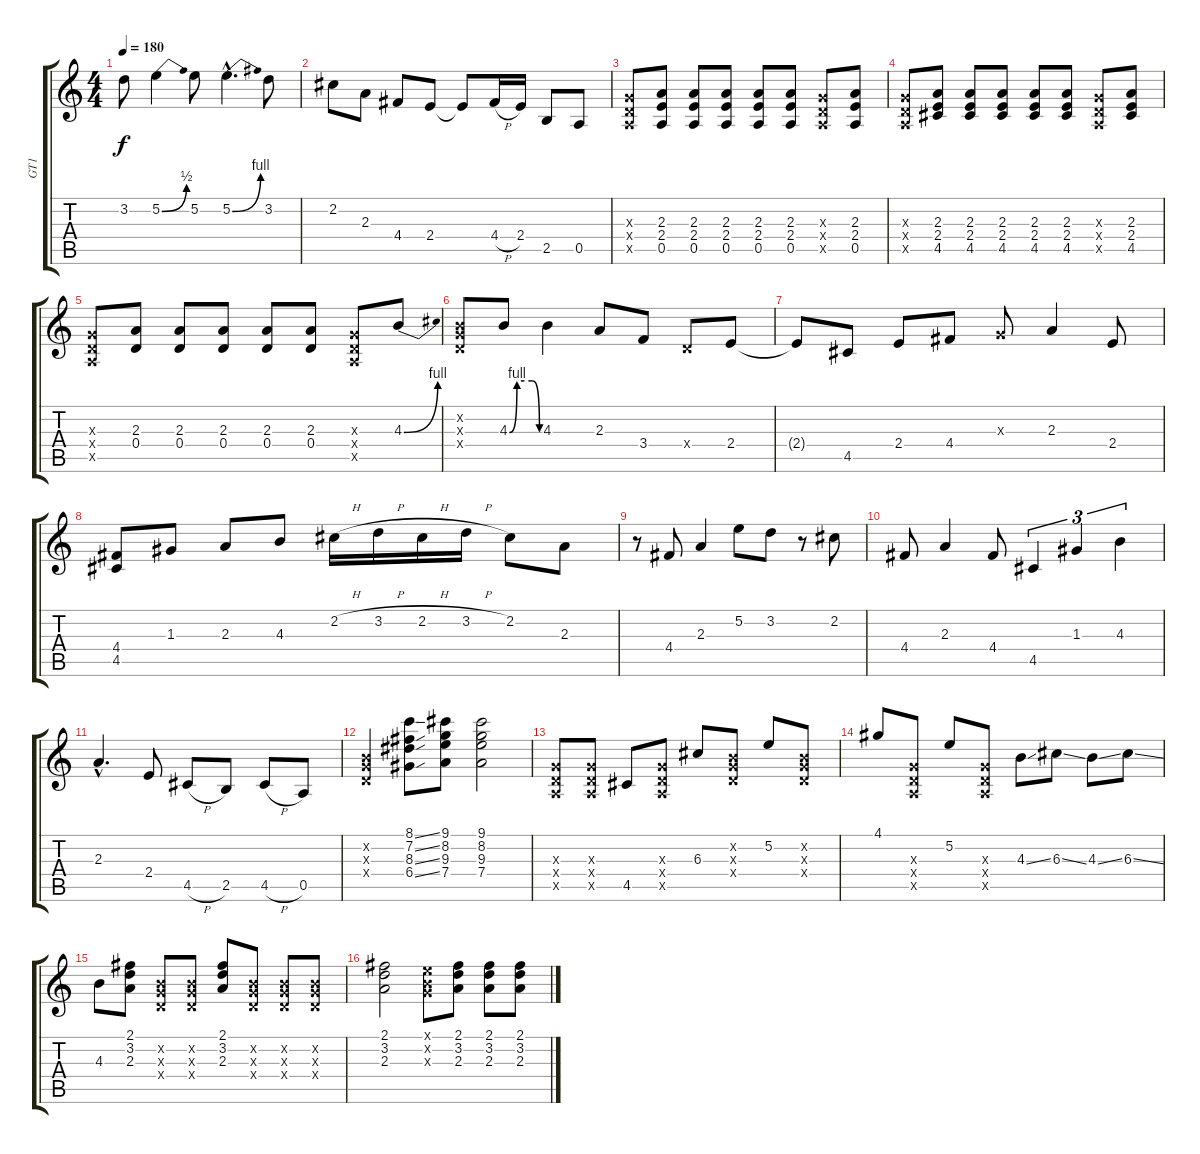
\track ("GT1" "GT1") {instrument electricguitarclean}
\staff {score tabs}
\tuning (E4 B3 G3 D3 A2 E2) {hide}
\ts (4 4)
\tempo 180
\clef g2
\ks c
3.2.8{dy f} 5.2{be (bend 0 0 60 2)}.4 5.2.8 5.2{be (bend 0 0 60 4) hac}.4{d} 3.2.8 |
2.2.8 2.3.8 4.4.8 2.4.8 2.4{t}.8 4.4{h}.16 2.4.16 2.5.8 0.5.8 |
(0.3{x} 0.4{x} 0.5{x}).8 (2.3 2.4 0.5).8 (2.3 2.4 0.5).8 (2.3 2.4 0.5).8 (2.3 2.4 0.5).8 (2.3 2.4 0.5).8 (0.3{x} 0.4{x} 0.5{x}).8 (2.3 2.4 0.5).8 |
(0.3{x} 0.4{x} 0.5{x}).8 (2.3 2.4 4.5).8 (2.3 2.4 4.5).8 (2.3 2.4 4.5).8 (2.3 2.4 4.5).8 (2.3 2.4 4.5).8 (0.3{x} 0.4{x} 0.5{x}).8 (2.3 2.4 4.5).8 |
(0.3{x} 0.4{x} 0.5{x}).8 (2.3 0.4).8 (2.3 0.4).8 (2.3 0.4).8 (2.3 0.4).8 (2.3 0.4).8 (0.3{x} 0.4{x} 0.5{x}).8 4.3{be (bend 0 0 60 4)}.8 |
(0.2{x} 0.3{x} 0.4{x}).8 4.3{be (custom 0 0 15 4 30 4 45 4 60 0)}.8 4.3.4 2.3.8 3.4.8 0.4{x}.8 2.4.8 |
2.4{t}.8 4.5.8 2.4.8 4.4.8 0.3{x}.8 2.3.4 2.4.8 |
(4.4 4.5).8 1.3.8 2.3.8 4.3.8 2.2{h}.16 3.2{h}.16 2.2{h}.16 3.2{h}.16 2.2.8 2.3.8 |
r.8 4.4.8 2.3.4 5.2.8 3.2.8 r.8 2.2.8 |
4.4.8 2.3.4 4.4.8 4.5.4{tu (3 2)} 1.3.4{tu (3 2)} 4.3.4{tu (3 2)} |
2.3{hac}.4{d} 2.4.8 4.5{h}.8 2.5.8 4.5{h}.8 0.5.8 |
(0.2{x} 0.3{x} 0.4{x}).4 (8.1{ss} 7.2{ss} 8.3{ss} 6.4{ss}).8 (9.1 8.2 9.3 7.4).8 (9.1 8.2 9.3 7.4).2 |
(0.3{x} 0.4{x} 0.5{x}).8 (0.3{x} 0.4{x} 0.5{x}).8 4.5.8 (0.3{x} 0.4{x} 0.5{x}).8 6.3.8 (0.2{x} 0.3{x} 0.4{x}).8 5.2.8 (0.2{x} 0.3{x} 0.4{x}).8 |
4.1.8 (0.3{x} 0.4{x} 0.5{x}).8 5.2.8 (0.3{x} 0.4{x} 0.5{x}).8 4.3{ss}.8 6.3{ss}.8 4.3{ss}.8 6.3{ss}.8 |
4.3.8 (2.1 3.2 2.3).8 (0.2{x} 0.3{x} 0.4{x}).8 (0.2{x} 0.3{x} 0.4{x}).8 (2.1 3.2 2.3).8 (0.2{x} 0.3{x} 0.4{x}).8 (0.2{x} 0.3{x} 0.4{x}).8 (0.2{x} 0.3{x} 0.4{x}).8 |
(2.1 3.2 2.3).2 (0.1{x} 0.2{x} 0.3{x}).8 (2.1 3.2 2.3).8 (2.1 3.2 2.3).8 (2.1 3.2 2.3).8
